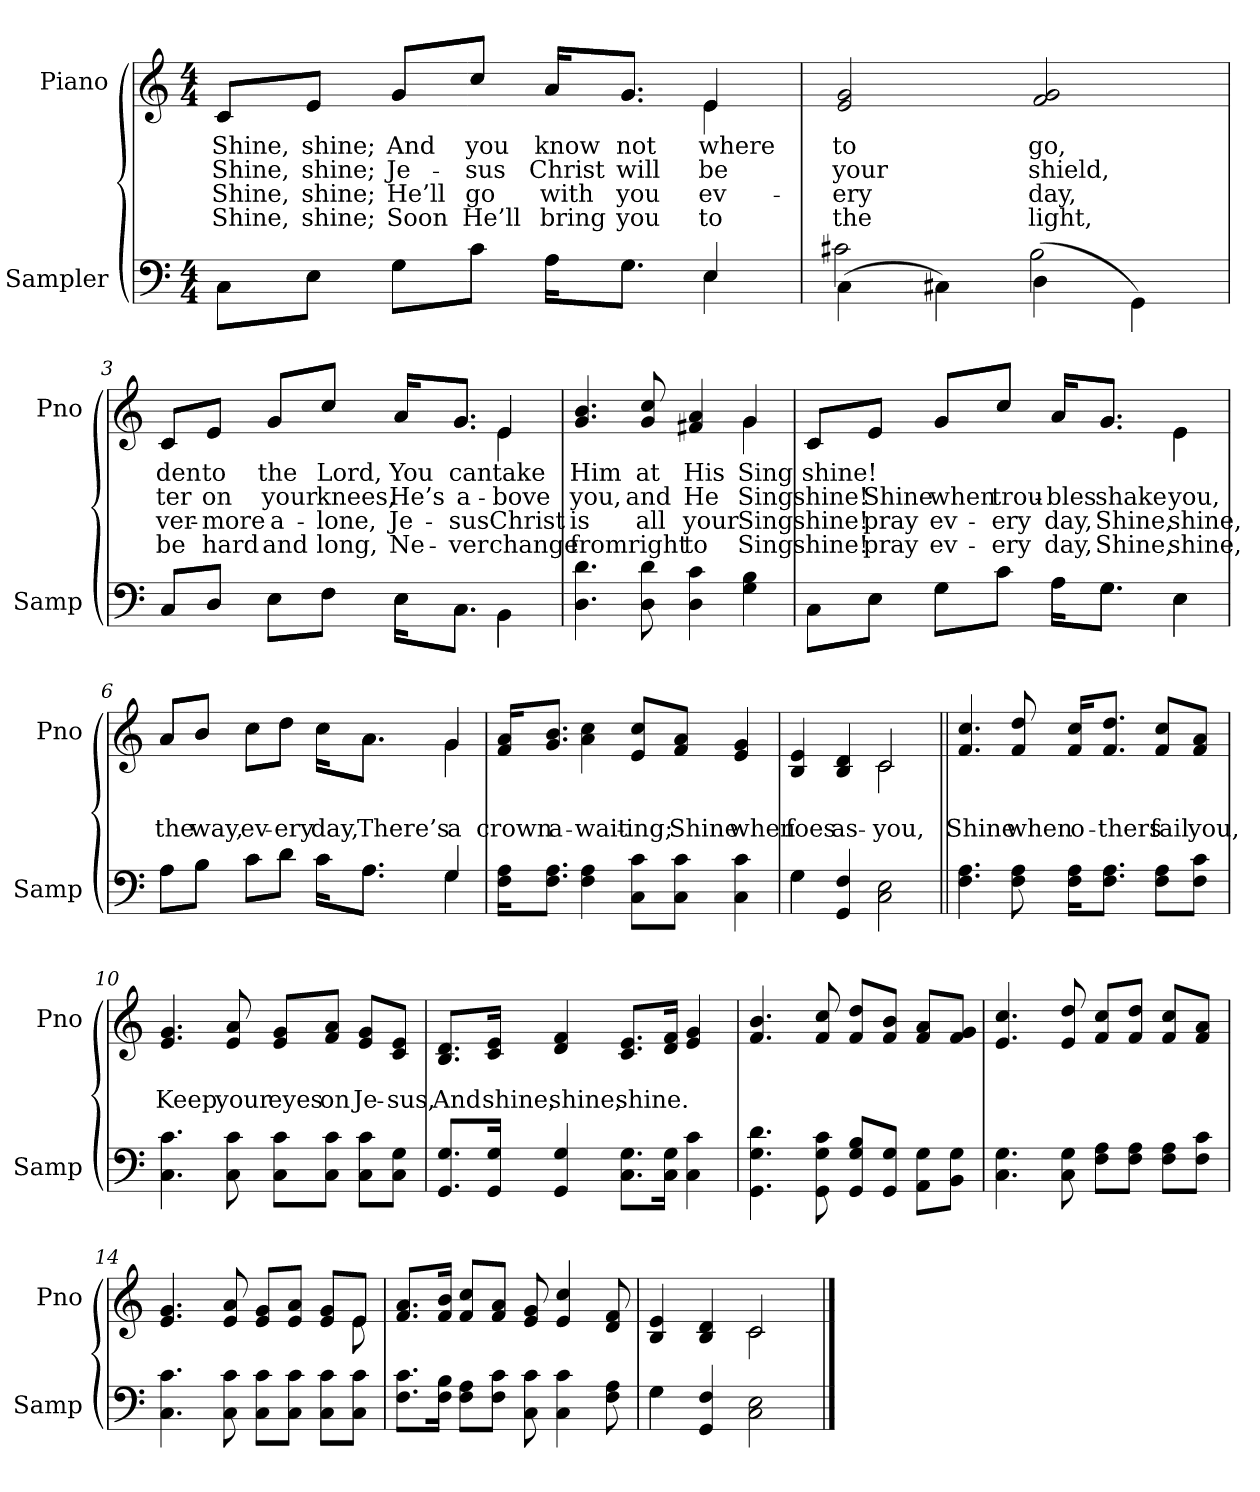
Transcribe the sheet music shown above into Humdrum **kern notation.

**kern	**kern	**text	**text	**text	**text
*part2	*part1	*part1	*part1	*part1	*part1
*staff2	*staff1	*staff1	*staff1	*staff1	*staff1
*I"Sampler	*I"Piano	*	*	*	*
*I'Samp	*I'Pno	*	*	*	*
*clefF4	*clefG2	*	*	*	*
*M4/4	*M4/4	*	*	*	*
=1	=1	=1	=1	=1	=1
*^	*^	*	*	*	*
8C\L	8C\L	8c/L	8c/L	Shine,	Shine,	Shine,	Shine,
8E\J	8E\J	8e/J	8e/J	shine;	shine;	shine;	shine;
8G\L	8G\L	8g/L	8g/L	And	Je-	He’ll	Soon
8c\J	8c\J	8cc/J	8cc/J	you	-sus	go	He’ll
16A\KL	16A\KL	16a/KL	16a/KL	know	Christ	with	bring
8.G\J	8.G\J	8.g/J	8.g/J	not	will	you	you
4E/	4E	4e/	4e	where	be	ev-	to
*	*	*v	*v	*	*	*	*
=2	=2	=2	=2	=2	=2	=2
(4C\	2c#	2e 2g	to	your	-ery	the
4C#X\)	.	.	.	.	.	.
(4D\	2B	2f 2g	go,	shield,	day,	light,
4GG\)	.	.	.	.	.	.
=3	=3	=3	=3	=3	=3	=3
*	*	*^	*	*	*	*
8C/L	8C/L	8c/L	8c/L	-den	-ter	-ver-	be
8D/J	8D/J	8e/J	8e/J	to	on	-more	hard
8E\L	8E\L	8g/L	8g/L	the	your	a-	and
8F\J	8F\J	8cc/J	8cc/J	Lord,	knees,	-lone,	long,
16E\KL	16E\KL	16a/KL	16a/KL	You	He’s	Je-	Ne-
8.C\J	8.C\J	8.g/J	8.g/J	can	a-	-sus	-ver
4BB\	4BB	4e/	4e	take	-bove	Christ	change
*v	*v	*	*	*	*	*	*
=4	=4	=4	=4	=4	=4	=4
4.D 4.d	4.g 4.b	2.ryy	Him	you,	is	from
8D 8d	8g 8cc	.	at	and	all	right
4D 4c	4f#X 4a	.	His	He	your	to
4G 4B	4g/	4g	Sing	Sing	Sing	Sing
=5	=5	=5	=5	=5	=5	=5
*^	*	*	*	*	*	*
8C\L	8C\L	8c/L	8c/L	shine!	shine!	shine!	shine!
8E\J	8E\J	8e/J	8e/J	.	Shine	pray	pray
8G\L	8G\L	8g/L	8g/L	.	when	ev-	ev-
8c\J	8c\J	8cc/J	8cc/J	.	trou-	-ery	-ery
16A\KL	16A\KL	16a/KL	16a/KL	.	-bles	day,	day,
8.G\J	8.G\J	8.g/J	8.g/J	.	shake	Shine,	Shine,
4E\	4E	4e\	4e	.	you,	shine,	shine,
=6	=6	=6	=6	=6	=6	=6	=6
8A\L	8A\L	8a/L	8a/L	.	the	.	.
8B\J	8B\J	8b/J	8b/J	.	way,	.	.
8c\L	8c\L	8cc\L	8cc\L	.	ev-	.	.
8d\J	8d\J	8dd\J	8dd\J	.	-ery	.	.
16c\KL	16c\KL	16cc\KL	16cc\KL	.	day,	.	.
8.A\J	8.A\J	8.a\J	8.a\J	.	There’s	.	.
4G/	4G	4g/	4g	.	a	.	.
*v	*v	*	*	*	*	*	*
*	*v	*v	*	*	*	*
=7	=7	=7	=7	=7	=7
16F\ 16A\KL	16f/ 16a/KL	.	crown	.	.
8.F\ 8.A\J	8.g/ 8.b/J	.	a-	.	.
4F 4A	4a 4cc	.	-wait-	.	.
8C\ 8c\L	8e/ 8cc/L	.	-ing;	.	.
8C\ 8c\J	8f/ 8a/J	.	Shine	.	.
4C 4c	4e 4g	.	when	.	.
=8	=8	=8	=8	=8	=8
*^	*^	*	*	*	*
4G\	4G	4B 4e	2ryy	.	foes	.	.
4GG 4F	2.ryy	4B 4d	.	.	as-	.	.
2C 2E	.	2c/	2c	.	you,	.	.
*v	*v	*	*	*	*	*	*
=9||	=9||	=9||	=9||	=9||	=9||	=9||
!	!LO:TX:t=Refrain	!	!	!	!	!
*	*v	*v	*	*	*	*
4.F 4.A	4.f 4.cc	.	Shine	.	.
8F 8A	8f 8dd	.	when	.	.
16F\ 16A\KL	16f/ 16cc/KL	.	o-	.	.
8.F\ 8.A\J	8.f/ 8.dd/J	.	-thers	.	.
8F\ 8A\L	8f/ 8cc/L	.	fail	.	.
8F\ 8c\J	8f/ 8a/J	.	you,	.	.
=10	=10	=10	=10	=10	=10
4.C 4.c	4.e 4.g	.	Keep	.	.
8C 8c	8e 8a	.	your	.	.
8C\ 8c\L	8e/ 8g/L	.	eyes	.	.
8C\ 8c\J	8f/ 8a/J	.	on	.	.
8C\ 8c\L	8e/ 8g/L	.	Je-	.	.
8C\ 8G\J	8c/ 8e/J	.	-sus,	.	.
=11	=11	=11	=11	=11	=11
8.GG/ 8.G/L	8.B/ 8.d/L	.	And	.	.
16GG/ 16G/Jk	16c/ 16e/Jk	.	shine,	.	.
4GG 4G	4d 4f	.	shine,	.	.
8.C\ 8.G\L	8.c/ 8.e/L	.	shine.	.	.
16C\ 16G\Jk	16d/ 16f/Jk	.	.	.	.
4C 4c	4e 4g	.	.	.	.
=12	=12	=12	=12	=12	=12
4.GG 4.G 4.d	4.f 4.b	.	.	.	.
8GG 8G 8c	8f 8cc	.	.	.	.
8GG/ 8G/ 8B/L	8f/ 8dd/L	.	.	.	.
8GG/ 8G/J	8f/ 8b/J	.	.	.	.
8AA\ 8G\L	8f/ 8a/L	.	.	.	.
8BB\ 8G\J	8f/ 8g/J	.	.	.	.
=13	=13	=13	=13	=13	=13
4.C 4.G	4.e 4.cc	.	.	.	.
8C 8G	8e 8dd	.	.	.	.
8F\ 8A\L	8f/ 8cc/L	.	.	.	.
8F\ 8A\J	8f/ 8dd/J	.	.	.	.
8F\ 8A\L	8f/ 8cc/L	.	.	.	.
8F\ 8c\J	8f/ 8a/J	.	.	.	.
=14	=14	=14	=14	=14	=14
*	*^	*	*	*	*
4.C 4.c	4.e 4.g	2..ryy	.	.	.	.
8C 8c	8e 8a	.	.	.	.	.
8C\ 8c\L	8e/ 8g/L	.	.	.	.	.
8C\ 8c\J	8e/ 8a/J	.	.	.	.	.
8C\ 8c\L	8e/ 8g/L	.	.	.	.	.
8C\ 8c\J	8e/J	8e	.	.	.	.
*	*v	*v	*	*	*	*
=15	=15	=15	=15	=15	=15
8.F\ 8.c\L	8.f/ 8.a/L	.	.	.	.
16F\ 16B\Jk	16f/ 16b/Jk	.	.	.	.
8F\ 8A\L	8f/ 8cc/L	.	.	.	.
8F\ 8c\J	8f/ 8a/J	.	.	.	.
8C 8c	8e 8g	.	.	.	.
4C 4c	4e 4cc	.	.	.	.
8F 8A	8d 8f	.	.	.	.
=16	=16	=16	=16	=16	=16
*^	*^	*	*	*	*
4G\	4G	4B 4e	2ryy	.	.	.	.
4GG 4F	2.ryy	4B 4d	.	.	.	.	.
2C 2E	.	2c/	2c	.	.	.	.
*v	*v	*	*	*	*	*	*
*	*v	*v	*	*	*	*
==	==	==	==	==	==
*-	*-	*-	*-	*-	*-
